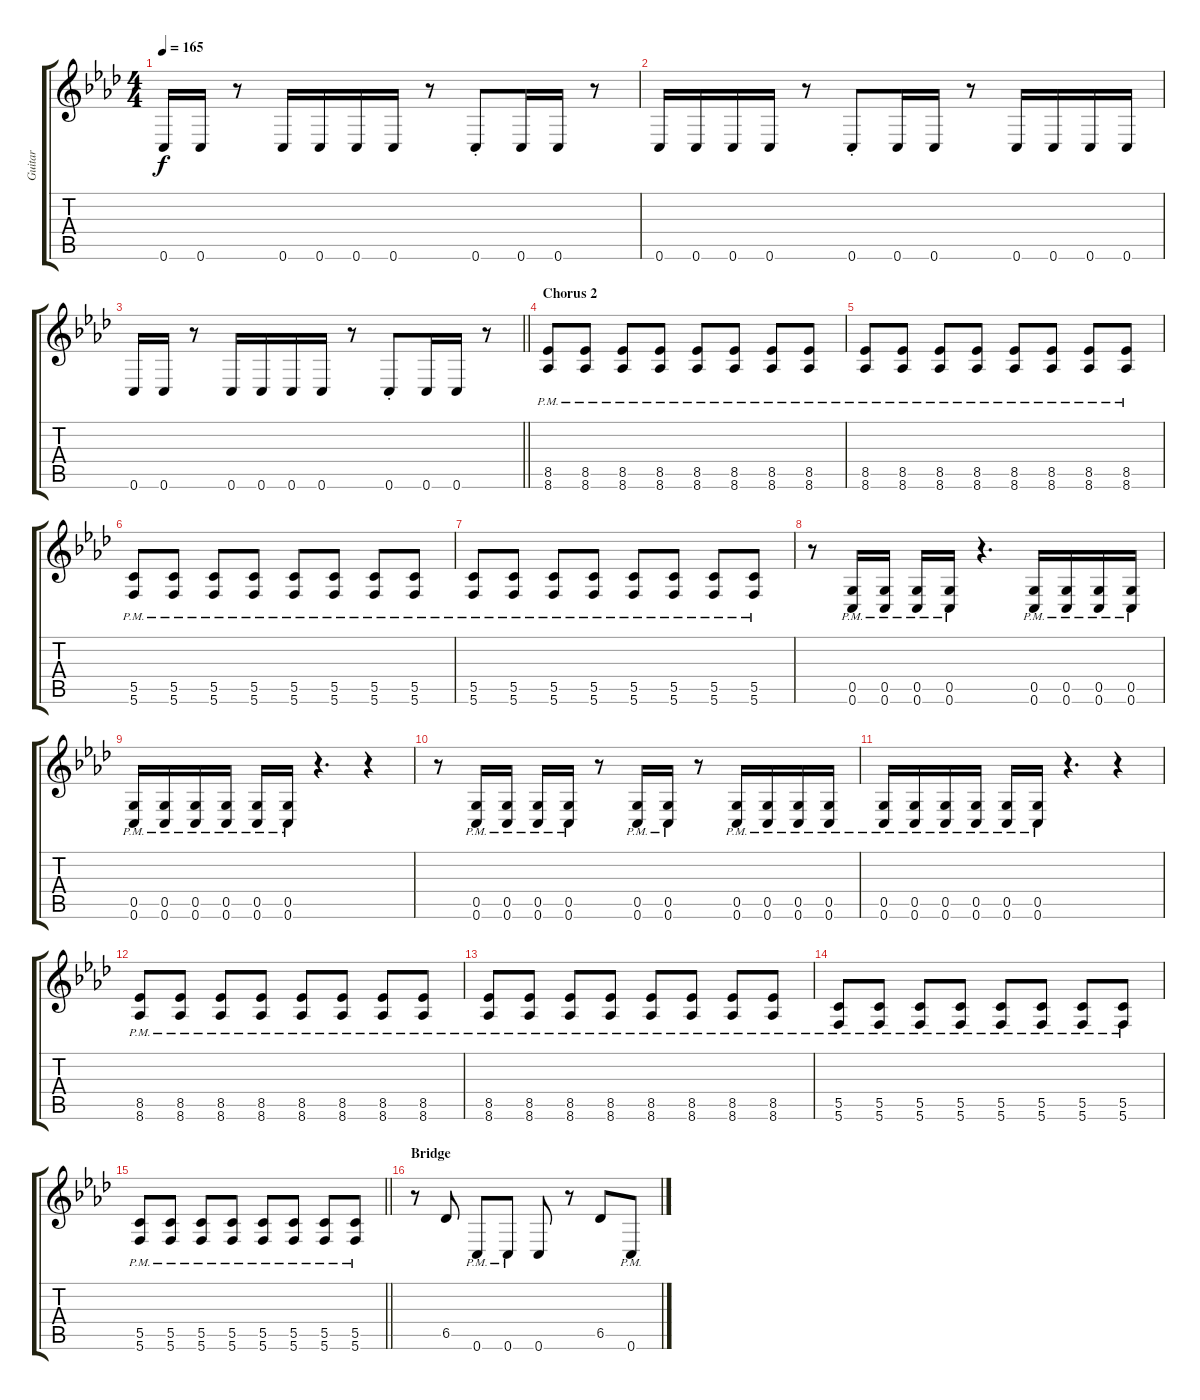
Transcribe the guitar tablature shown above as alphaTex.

\track ("Guitar" "Guitar") {instrument distortionguitar}
\staff {score tabs}
\tuning (D4 A3 F3 C3 G2 C2) {hide}
\ts (4 4)
\tempo 165
\clef g2
\ks ab
0.6.16{dy f} 0.6.16 r.8 0.6.16 0.6.16 0.6.16 0.6.16 r.8 0.6{st}.8{beam merge} 0.6.16 0.6.16 r.8 |
0.6.16 0.6.16 0.6.16 0.6.16 r.8 0.6{st}.8{beam merge} 0.6.16 0.6.16 r.8 0.6.16 0.6.16 0.6.16 0.6.16 |
\barLineRight lightlight
0.6.16 0.6.16 r.8 0.6.16 0.6.16 0.6.16 0.6.16 r.8 0.6{st}.8{beam merge} 0.6.16 0.6.16 r.8 |
\section ("" "Chorus 2")
(8.5{pm} 8.6).8 (8.5{pm} 8.6).8 (8.5{pm} 8.6).8 (8.5{pm} 8.6).8 (8.5{pm} 8.6).8 (8.5{pm} 8.6).8 (8.5{pm} 8.6).8 (8.5{pm} 8.6).8 |
(8.5{pm} 8.6).8 (8.5{pm} 8.6).8 (8.5{pm} 8.6).8 (8.5{pm} 8.6).8 (8.5{pm} 8.6).8 (8.5{pm} 8.6).8 (8.5{pm} 8.6).8 (8.5{pm} 8.6).8 |
(5.5{pm} 5.6).8 (5.5{pm} 5.6).8 (5.5{pm} 5.6).8 (5.5{pm} 5.6).8 (5.5{pm} 5.6).8 (5.5{pm} 5.6).8 (5.5{pm} 5.6).8 (5.5{pm} 5.6).8 |
(5.5{pm} 5.6).8 (5.5{pm} 5.6).8 (5.5{pm} 5.6).8 (5.5{pm} 5.6).8 (5.5{pm} 5.6).8 (5.5{pm} 5.6).8 (5.5{pm} 5.6).8 (5.5{pm} 5.6).8 |
r.8 (0.5{pm} 0.6).16 (0.5{pm} 0.6).16 (0.5{pm} 0.6).16 (0.5{pm} 0.6).16 r.4{d} (0.5{pm} 0.6).16 (0.5{pm} 0.6).16 (0.5{pm} 0.6).16 (0.5{pm} 0.6).16 |
(0.5{pm} 0.6).16 (0.5{pm} 0.6).16 (0.5{pm} 0.6).16 (0.5{pm} 0.6).16 (0.5{pm} 0.6).16 (0.5{pm} 0.6).16 r.4{d} r.4 |
r.8 (0.5{pm} 0.6{pm}).16 (0.5{pm} 0.6).16 (0.5{pm} 0.6).16 (0.5{pm} 0.6).16 r.8 (0.5{pm} 0.6).16 (0.5{pm} 0.6).16 r.8 (0.5{pm} 0.6).16 (0.5{pm} 0.6).16 (0.5{pm} 0.6).16 (0.5{pm} 0.6).16 |
(0.5{pm} 0.6).16 (0.5{pm} 0.6).16 (0.5{pm} 0.6).16 (0.5{pm} 0.6).16 (0.5{pm} 0.6).16 (0.5{pm} 0.6).16 r.4{d} r.4 |
(8.5{pm} 8.6).8 (8.5{pm} 8.6).8 (8.5{pm} 8.6).8 (8.5{pm} 8.6).8 (8.5{pm} 8.6).8 (8.5{pm} 8.6).8 (8.5{pm} 8.6).8 (8.5{pm} 8.6).8 |
(8.5{pm} 8.6).8 (8.5{pm} 8.6).8 (8.5{pm} 8.6).8 (8.5{pm} 8.6).8 (8.5{pm} 8.6).8 (8.5{pm} 8.6).8 (8.5{pm} 8.6).8 (8.5{pm} 8.6).8 |
(5.5{pm} 5.6).8 (5.5{pm} 5.6).8 (5.5{pm} 5.6).8 (5.5{pm} 5.6).8 (5.5{pm} 5.6).8 (5.5{pm} 5.6).8 (5.5{pm} 5.6).8 (5.5{pm} 5.6).8 |
\barLineRight lightlight
(5.5{pm} 5.6).8 (5.5{pm} 5.6).8 (5.5{pm} 5.6).8 (5.5{pm} 5.6).8 (5.5{pm} 5.6).8 (5.5{pm} 5.6).8 (5.5{pm} 5.6).8 (5.5{pm} 5.6).8 |
\section ("" "Bridge")
r.8 6.5.8 0.6{pm}.8 0.6{pm}.8 0.6.8 r.8 6.5.8 0.6{pm}.8
